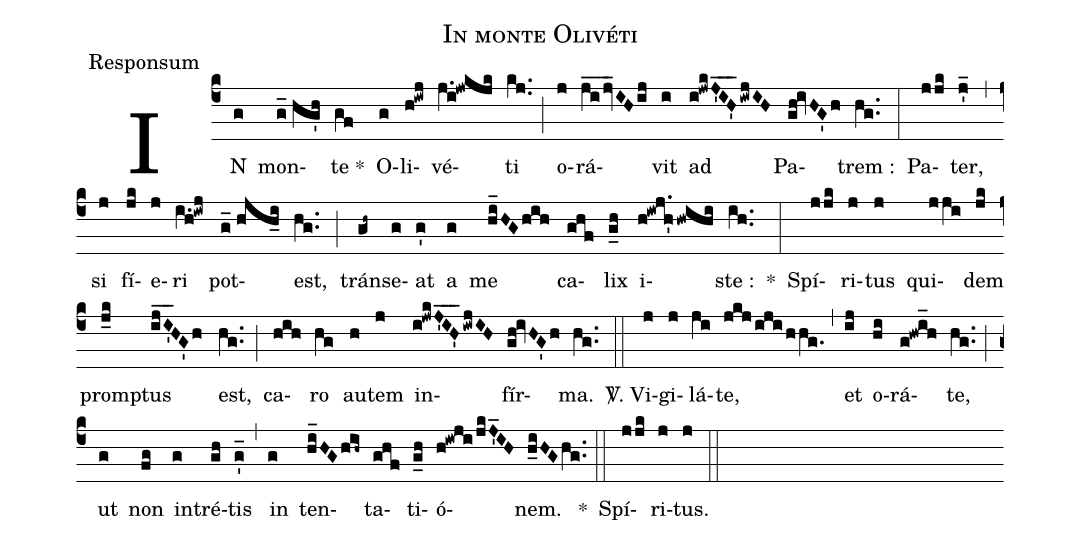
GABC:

name:In monte Olivéti;
office-part:Responsum;
%%
(c4) IN(g) mon(g_//hg'h)te *(gf) O(g)li(h!iwj)vé(j.i!jwkjk)ti(kj..) (;) o(j)rá(ji__jv_IHij)vit(i) ad(i!jwkJ'_I_H'_iwjIH) Pa(gh!ivHG'h)trem :(hg..) (:)
Pa(jjk)ter,(j'_) (,) si(j) fí(jk)e(j)ri(i.h!iwj) pot(g_//hjh_i)est,(hg..) (;) tráns(gh~)e(g)at(g') a(g) me(hi_HGhih) ca(ghf)lix(g_h) i(h!iwj.h'hwihi)ste :(ih..) *(:)
Spí(jjk)ri(j)tus(j) qui(jji)dem(jk) prom(j_k)ptus(ij_I'_HG'h) est,(hg..) (;) ca(hih)ro(hg) au(h)tem(j) in(i!jwkJ'_I_H'_iwjIH)fír(gh!ivHG'h)ma.(hg..) (::)

<sp>V/</sp>. Vi(j)gi(j)lá(ji)te,(jkj/iji/hhg.) (,) et(ij) o(hi)rá(g!hwi_h)te,(hg..) (;) ut(g) non(fg) in(g)tré(gh)tis(g'_) (,) in(g) ten(hi_HGhih~)ta(ghf)ti(g_h)ó(h!iwji/jkJ'_IH)nem.(h_iHGhg..) *(::) Spí(jjk)ri(j)tus.(j) (::)
